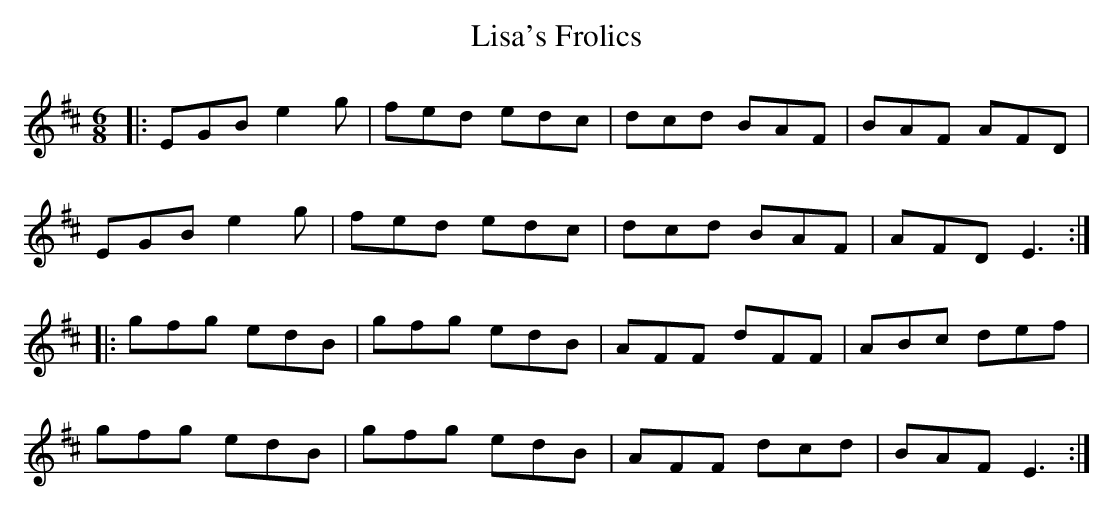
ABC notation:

X:1
T: Lisa's Frolics
M: 6/8
L: 1/8
K: Edor
|:EGB e2 g|fed edc|dcd BAF|BAF AFD|
EGB e2 g|fed edc|dcd BAF|AFD E3:|
|:gfg edB|gfg edB|AFF dFF|ABc def|
gfg edB|gfg edB|AFF dcd|BAF E3:|
